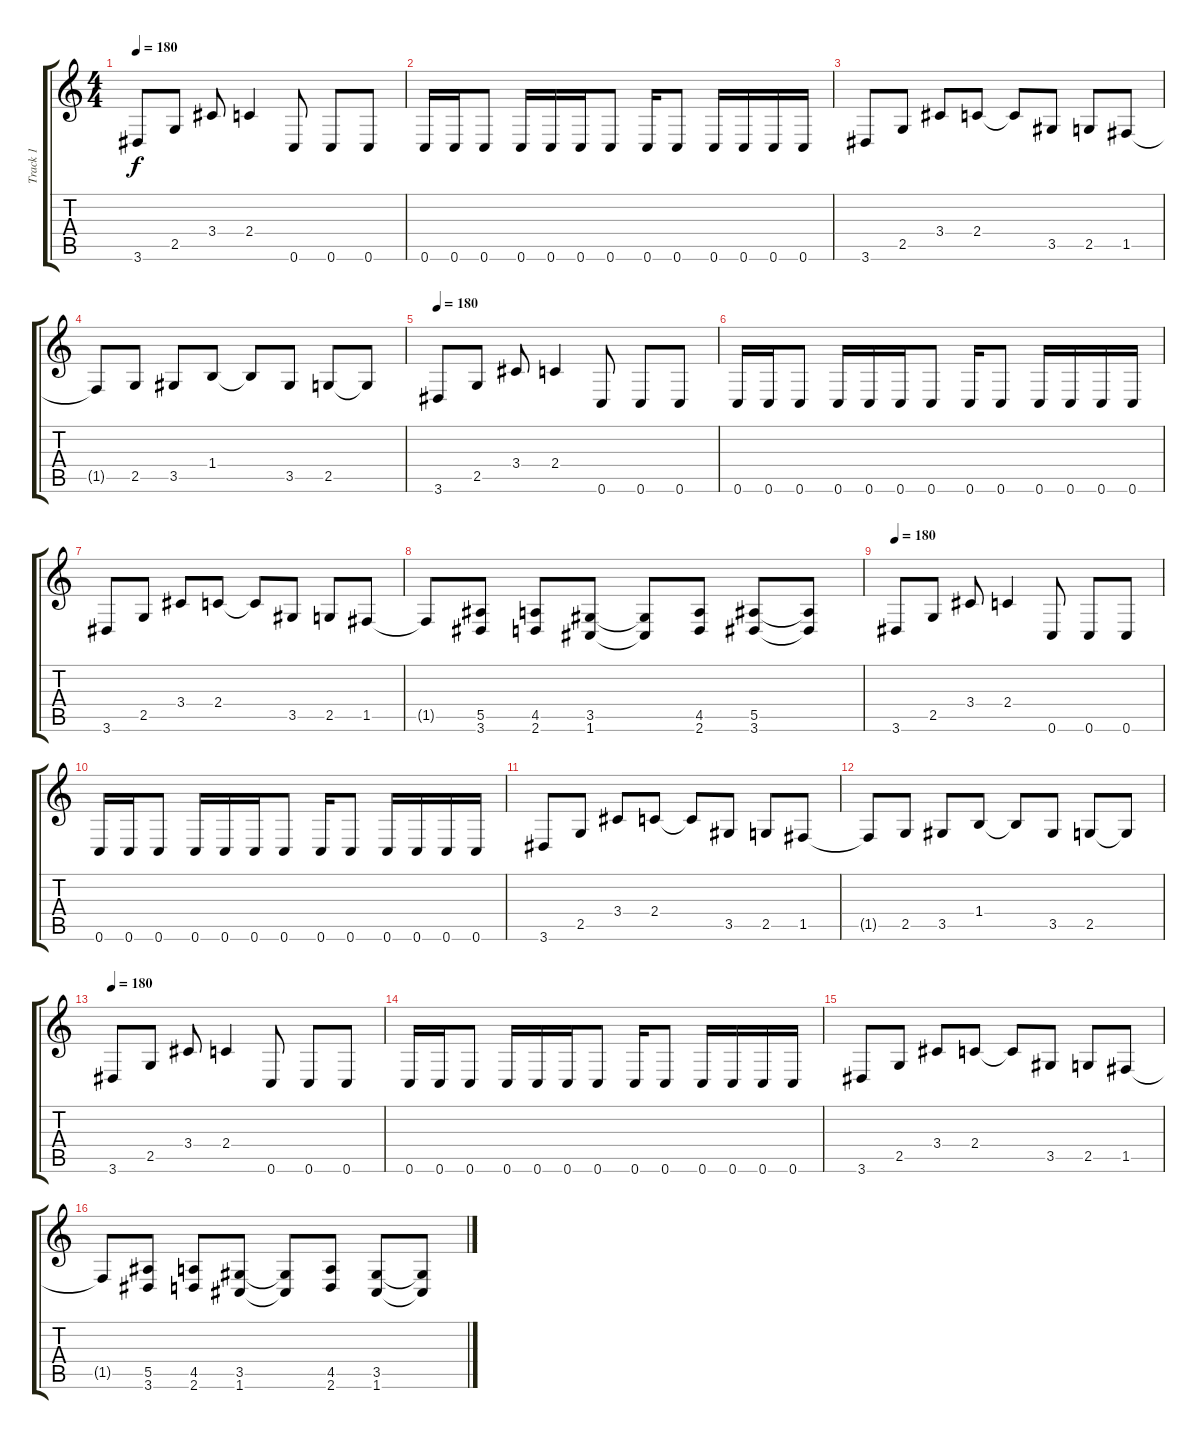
\track ("Track 1" "Track 1") {instrument distortionguitar}
\staff {score tabs}
\tuning (C4 G3 Eb3 Bb2 F2 C2) {hide}
\ts (4 4)
\tempo 180
\clef g2
\ks c
3.6.8{dy f} 2.5.8 3.4.8 2.4.4 0.6.8 0.6.8 0.6.8 |
0.6.16 0.6.16 0.6.8 0.6.16 0.6.16 0.6.16 0.6.8 0.6.16 0.6.8 0.6.16 0.6.16 0.6.16 0.6.16 |
3.6.8 2.5.8 3.4.8 2.4.8 2.4{t}.8 3.5.8 2.5.8 1.5.8 |
1.5{t}.8 2.5.8 3.5.8 1.4.8 1.4{t}.8 3.5.8 2.5.8 2.5{t}.8 |
\tempo 180
3.6.8 2.5.8 3.4.8 2.4.4 0.6.8 0.6.8 0.6.8 |
0.6.16 0.6.16 0.6.8 0.6.16 0.6.16 0.6.16 0.6.8 0.6.16 0.6.8 0.6.16 0.6.16 0.6.16 0.6.16 |
3.6.8 2.5.8 3.4.8 2.4.8 2.4{t}.8 3.5.8 2.5.8 1.5.8 |
1.5{t}.8 (5.5 3.6).8 (4.5 2.6).8 (3.5 1.6).8 (3.5{t} 1.6{t}).8 (4.5 2.6).8 (5.5 3.6).8 (5.5{t} 3.6{t}).8 |
\tempo 180
3.6.8 2.5.8 3.4.8 2.4.4 0.6.8 0.6.8 0.6.8 |
0.6.16 0.6.16 0.6.8 0.6.16 0.6.16 0.6.16 0.6.8 0.6.16 0.6.8 0.6.16 0.6.16 0.6.16 0.6.16 |
3.6.8 2.5.8 3.4.8 2.4.8 2.4{t}.8 3.5.8 2.5.8 1.5.8 |
1.5{t}.8 2.5.8 3.5.8 1.4.8 1.4{t}.8 3.5.8 2.5.8 2.5{t}.8 |
\tempo 180
3.6.8 2.5.8 3.4.8 2.4.4 0.6.8 0.6.8 0.6.8 |
0.6.16 0.6.16 0.6.8 0.6.16 0.6.16 0.6.16 0.6.8 0.6.16 0.6.8 0.6.16 0.6.16 0.6.16 0.6.16 |
3.6.8 2.5.8 3.4.8 2.4.8 2.4{t}.8 3.5.8 2.5.8 1.5.8 |
1.5{t}.8 (5.5 3.6).8 (4.5 2.6).8 (3.5 1.6).8 (3.5{t} 1.6{t}).8 (4.5 2.6).8 (3.5 1.6).8 (3.5{t} 1.6{t}).8
